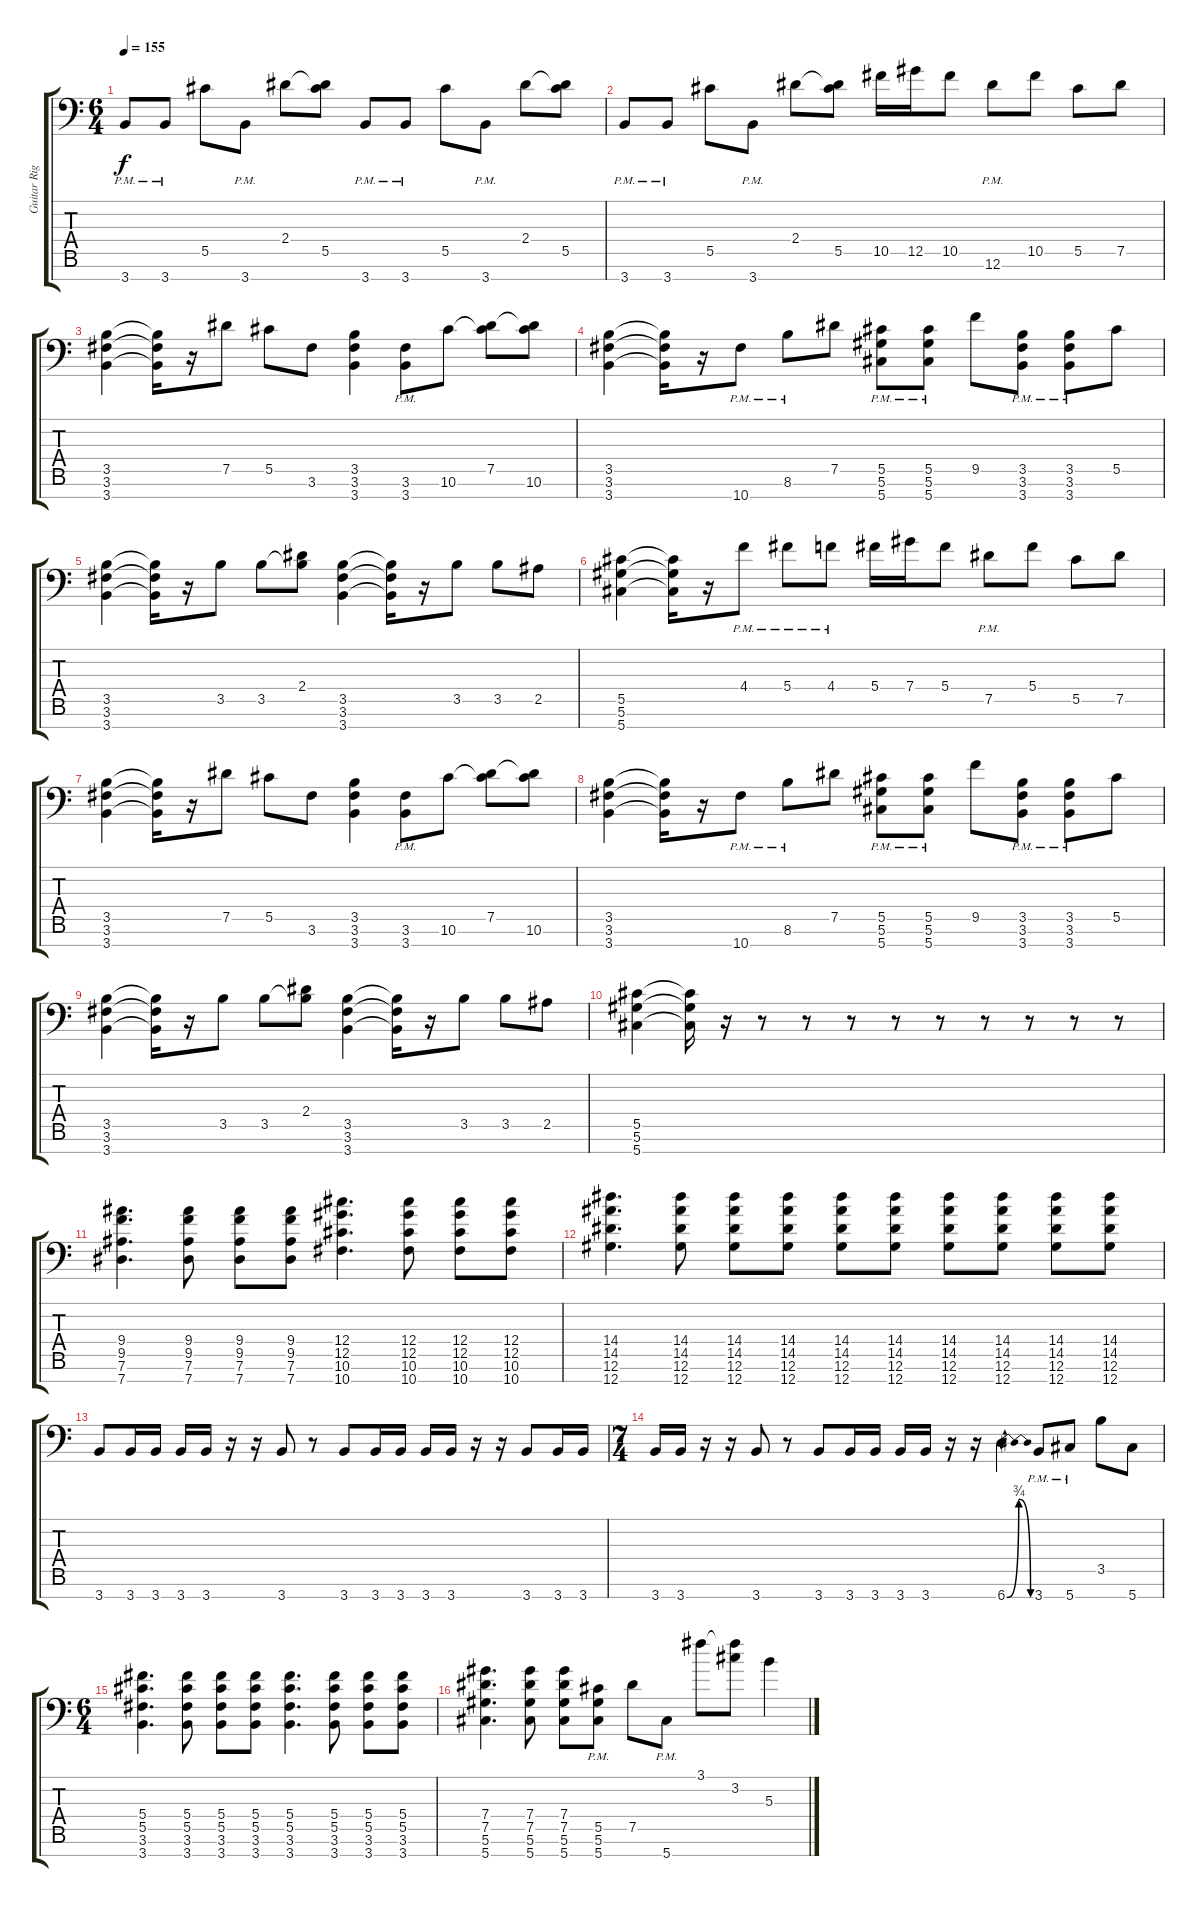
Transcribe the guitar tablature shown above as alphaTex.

\track ("Guitar Right" "Guitar Rig") {instrument distortionguitar}
\staff {score tabs}
\tuning (Eb4 Bb3 Gb3 Db3 Ab2 Eb2 Ab1) {hide}
\ts (6 4)
\tempo 155
\clef f4
\ks c
3.7{pm}.8{dy f} 3.7{pm}.8 5.5.8 3.7{pm}.8 2.4.8 (2.4{t} 5.5).8 3.7{pm}.8 3.7{pm}.8 5.5.8 3.7{pm}.8 2.4.8 (2.4{t} 5.5).8 |
3.7{pm}.8 3.7{pm}.8 5.5.8 3.7{pm}.8 2.4.8 (2.4{t} 5.5).8 10.5.16 12.5.16 10.5.8 12.6{pm}.8 10.5.8 5.5.8 7.5.8 |
(3.5 3.6 3.7).4 (3.5{t} 3.6{t} 3.7{t}).16 r.16 7.5.8 5.5.8 3.6.8 (3.5 3.6 3.7).4 (3.6{pm} 3.7{pm}).8 10.6.8 (7.5 10.6{t}).8 (7.5{t} 10.6).8 |
(3.5 3.6 3.7).4 (3.5{t} 3.6{t} 3.7{t}).16 r.16 10.7{pm}.8 8.6{pm}.8 7.5.8 (5.5{pm} 5.6{pm} 5.7{pm}).8 (5.5{pm} 5.6{pm} 5.7{pm}).8 9.5.8 (3.5{pm} 3.6{pm} 3.7{pm}).8 (3.5{pm} 3.6{pm} 3.7{pm}).8 5.5.8 |
(3.5 3.6 3.7).4 (3.5{t} 3.6{t} 3.7{t}).16 r.16 3.5.8 3.5.8 (2.4 3.5{t}).8 (3.5 3.6 3.7).4 (3.5{t} 3.6{t} 3.7{t}).16 r.16 3.5.8 3.5.8 2.5.8 |
(5.5 5.6 5.7).4 (5.5{t} 5.6{t} 5.7{t}).16 r.16 4.4{pm}.8 5.4{pm}.8 4.4{pm}.8 5.4.16 7.4.16 5.4.8 7.5{pm}.8 5.4.8 5.5.8 7.5.8 |
(3.5 3.6 3.7).4 (3.5{t} 3.6{t} 3.7{t}).16 r.16 7.5.8 5.5.8 3.6.8 (3.5 3.6 3.7).4 (3.6{pm} 3.7{pm}).8 10.6.8 (7.5 10.6{t}).8 (7.5{t} 10.6).8 |
(3.5 3.6 3.7).4 (3.5{t} 3.6{t} 3.7{t}).16 r.16 10.7{pm}.8 8.6{pm}.8 7.5.8 (5.5{pm} 5.6{pm} 5.7{pm}).8 (5.5{pm} 5.6{pm} 5.7{pm}).8 9.5.8 (3.5{pm} 3.6{pm} 3.7{pm}).8 (3.5{pm} 3.6{pm} 3.7{pm}).8 5.5.8 |
(3.5 3.6 3.7).4 (3.5{t} 3.6{t} 3.7{t}).16 r.16 3.5.8 3.5.8 (2.4 3.5{t}).8 (3.5 3.6 3.7).4 (3.5{t} 3.6{t} 3.7{t}).16 r.16 3.5.8 3.5.8 2.5.8 |
(5.5 5.6 5.7).4 (5.5{t} 5.6{t} 5.7{t}).16 r.16 r.8 r.8 r.8 r.8 r.8 r.8 r.8 r.8 r.8 |
(9.4 9.5 7.6 7.7).4{d} (9.4 9.5 7.6 7.7).8 (9.4 9.5 7.6 7.7).8 (9.4 9.5 7.6 7.7).8 (12.4 12.5 10.6 10.7).4{d} (12.4 12.5 10.6 10.7).8 (12.4 12.5 10.6 10.7).8 (12.4 12.5 10.6 10.7).8 |
(14.4 14.5 12.6 12.7).4{d} (14.4 14.5 12.6 12.7).8 (14.4 14.5 12.6 12.7).8 (14.4 14.5 12.6 12.7).8 (14.4 14.5 12.6 12.7).8 (14.4 14.5 12.6 12.7).8 (14.4 14.5 12.6 12.7).8 (14.4 14.5 12.6 12.7).8 (14.4 14.5 12.6 12.7).8 (14.4 14.5 12.6 12.7).8 |
3.7.8 3.7.16 3.7.16 3.7.16 3.7.16 r.16 r.16 3.7.8 r.8 3.7.8 3.7.16 3.7.16 3.7.16 3.7.16 r.16 r.16 3.7.8 3.7.16 3.7.16 |
\ts (7 4)
3.7.16 3.7.16 r.16 r.16 3.7.8 r.8 3.7.8 3.7.16 3.7.16 3.7.16 3.7.16 r.16 r.16 6.7{be (bendrelease 0 0 30 3 30 3 60 0)}.4 3.7{pm}.8 5.7{pm}.8 3.5.8 5.7.8 |
\ts (6 4)
(5.4 5.5 3.6 3.7).4{d} (5.4 5.5 3.6 3.7).8 (5.4 5.5 3.6 3.7).8 (5.4 5.5 3.6 3.7).8 (5.4 5.5 3.6 3.7).4{d} (5.4 5.5 3.6 3.7).8 (5.4 5.5 3.6 3.7).8 (5.4 5.5 3.6 3.7).8 |
(7.4 7.5 5.6 5.7).4{d} (7.4 7.5 5.6 5.7).8 (7.4 7.5 5.6 5.7).8 (5.5{pm} 5.6{pm} 5.7{pm}).8 7.5.8 5.7{pm}.8 3.1.8 (3.1{t} 3.2).8 5.3.4
